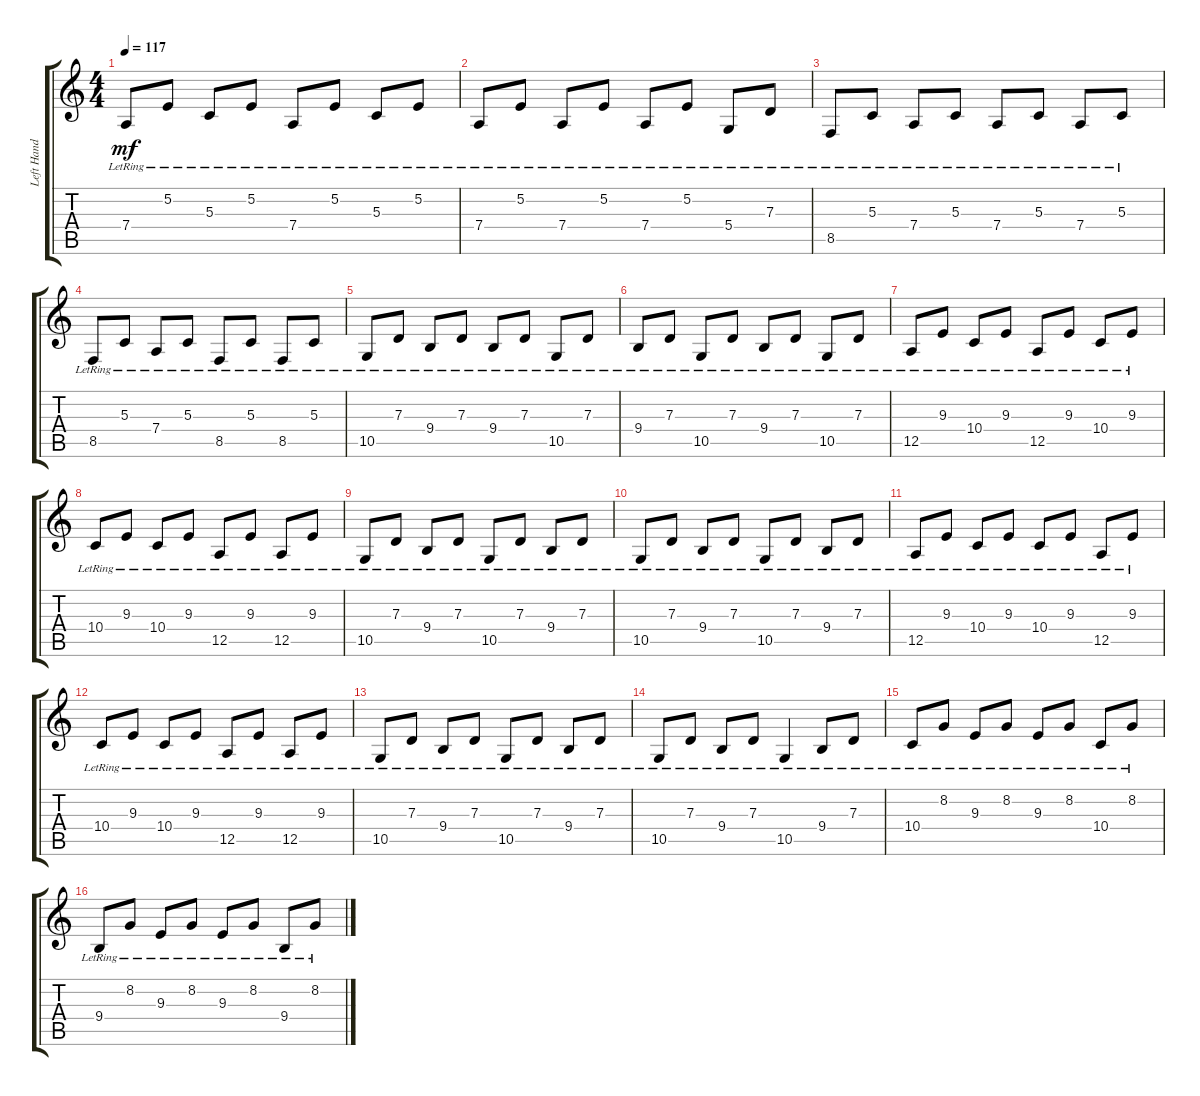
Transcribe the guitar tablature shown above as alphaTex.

\track ("Left Hand" "Left Hand") {instrument brightacousticpiano}
\staff {score tabs}
\tuning (E4 B3 G3 D3 A2 E2) {hide}
\ts (4 4)
\tempo 117
\clef g2
\ks c
7.4{lr}.8{dy mf} 5.2{lr}.8 5.3{lr}.8 5.2{lr}.8 7.4{lr}.8 5.2{lr}.8 5.3{lr}.8 5.2{lr}.8 |
7.4{lr}.8 5.2{lr}.8 7.4{lr}.8 5.2{lr}.8 7.4{lr}.8 5.2{lr}.8 5.4{lr}.8 7.3{lr}.8 |
8.5{lr}.8 5.3{lr}.8 7.4{lr}.8 5.3{lr}.8 7.4{lr}.8 5.3{lr}.8 7.4{lr}.8 5.3{lr}.8 |
8.5{lr}.8 5.3{lr}.8 7.4{lr}.8 5.3{lr}.8 8.5{lr}.8 5.3{lr}.8 8.5{lr}.8 5.3{lr}.8 |
10.5{lr}.8 7.3{lr}.8 9.4{lr}.8 7.3{lr}.8 9.4{lr}.8 7.3{lr}.8 10.5{lr}.8 7.3{lr}.8 |
9.4{lr}.8 7.3{lr}.8 10.5{lr}.8 7.3{lr}.8 9.4{lr}.8 7.3{lr}.8 10.5{lr}.8 7.3{lr}.8 |
12.5{lr}.8 9.3{lr}.8 10.4{lr}.8 9.3{lr}.8 12.5{lr}.8 9.3{lr}.8 10.4{lr}.8 9.3{lr}.8 |
10.4{lr}.8 9.3{lr}.8 10.4{lr}.8 9.3{lr}.8 12.5{lr}.8 9.3{lr}.8 12.5{lr}.8 9.3{lr}.8 |
10.5{lr}.8 7.3{lr}.8 9.4{lr}.8 7.3{lr}.8 10.5{lr}.8 7.3{lr}.8 9.4{lr}.8 7.3{lr}.8 |
10.5{lr}.8 7.3{lr}.8 9.4{lr}.8 7.3{lr}.8 10.5{lr}.8 7.3{lr}.8 9.4{lr}.8 7.3{lr}.8 |
12.5{lr}.8 9.3{lr}.8 10.4{lr}.8 9.3{lr}.8 10.4{lr}.8 9.3{lr}.8 12.5{lr}.8 9.3{lr}.8 |
10.4{lr}.8 9.3{lr}.8 10.4{lr}.8 9.3{lr}.8 12.5{lr}.8 9.3{lr}.8 12.5{lr}.8 9.3{lr}.8 |
10.5{lr}.8 7.3{lr}.8 9.4{lr}.8 7.3{lr}.8 10.5{lr}.8 7.3{lr}.8 9.4{lr}.8 7.3{lr}.8 |
10.5{lr}.8 7.3{lr}.8 9.4{lr}.8 7.3{lr}.8 10.5{lr}.4 9.4{lr}.8 7.3{lr}.8 |
10.4{lr}.8 8.2{lr}.8 9.3{lr}.8 8.2{lr}.8 9.3{lr}.8 8.2{lr}.8 10.4{lr}.8 8.2{lr}.8 |
9.4{lr}.8 8.2{lr}.8 9.3{lr}.8 8.2{lr}.8 9.3{lr}.8 8.2{lr}.8 9.4{lr}.8 8.2{lr}.8
